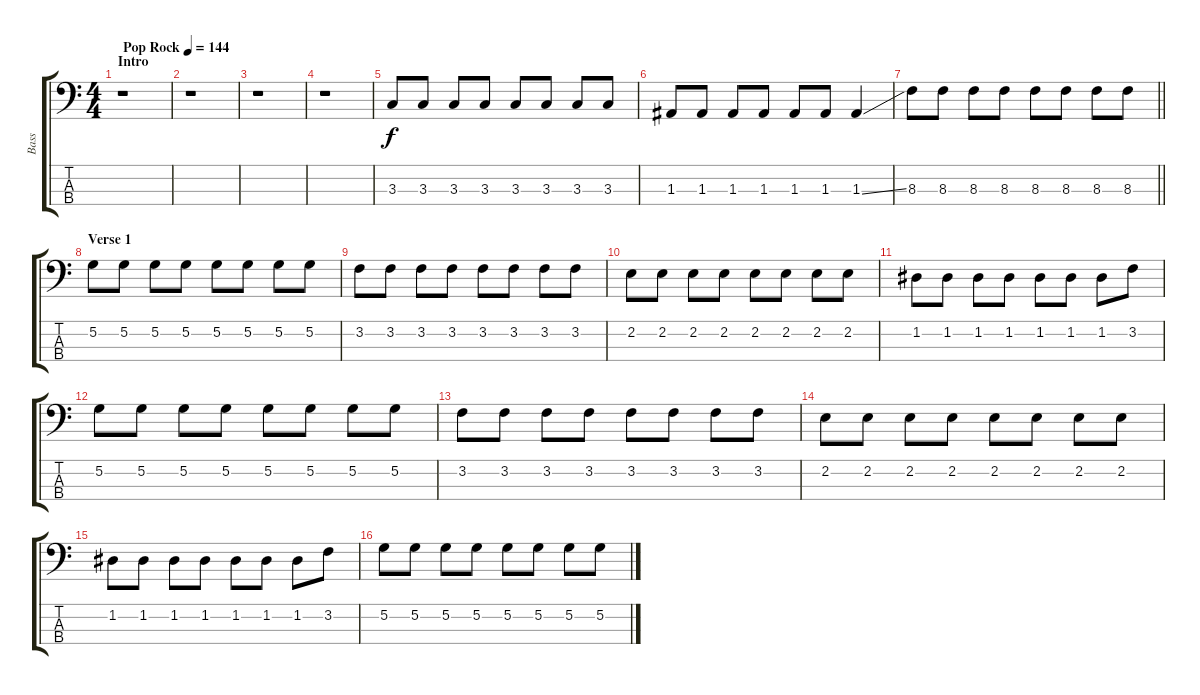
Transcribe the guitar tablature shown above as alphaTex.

\track ("Bass" "Bass") {instrument electricbassfinger}
\staff {score tabs}
\tuning (G2 D2 A1 E1) {hide}
\ts (4 4)
\section ("" "Intro")
\tempo (144 "Pop Rock")
\clef f4
\ks c
r.1{dy f instrument electricbassfinger} |
r.1 |
r.1 |
r.1 |
3.3.8 3.3.8 3.3.8 3.3.8 3.3.8 3.3.8 3.3.8 3.3.8 |
1.3.8 1.3.8 1.3.8 1.3.8 1.3.8 1.3.8 1.3{ss}.4 |
\barLineRight lightlight
8.3.8 8.3.8 8.3.8 8.3.8 8.3.8 8.3.8 8.3.8 8.3.8 |
\section ("" "Verse 1")
5.2.8 5.2.8 5.2.8 5.2.8 5.2.8 5.2.8 5.2.8 5.2.8 |
3.2.8 3.2.8 3.2.8 3.2.8 3.2.8 3.2.8 3.2.8 3.2.8 |
2.2.8 2.2.8 2.2.8 2.2.8 2.2.8 2.2.8 2.2.8 2.2.8 |
1.2.8 1.2.8 1.2.8 1.2.8 1.2.8 1.2.8 1.2.8 3.2.8 |
5.2.8 5.2.8 5.2.8 5.2.8 5.2.8 5.2.8 5.2.8 5.2.8 |
3.2.8 3.2.8 3.2.8 3.2.8 3.2.8 3.2.8 3.2.8 3.2.8 |
2.2.8 2.2.8 2.2.8 2.2.8 2.2.8 2.2.8 2.2.8 2.2.8 |
1.2.8 1.2.8 1.2.8 1.2.8 1.2.8 1.2.8 1.2.8 3.2.8 |
5.2.8 5.2.8 5.2.8 5.2.8 5.2.8 5.2.8 5.2.8 5.2.8
